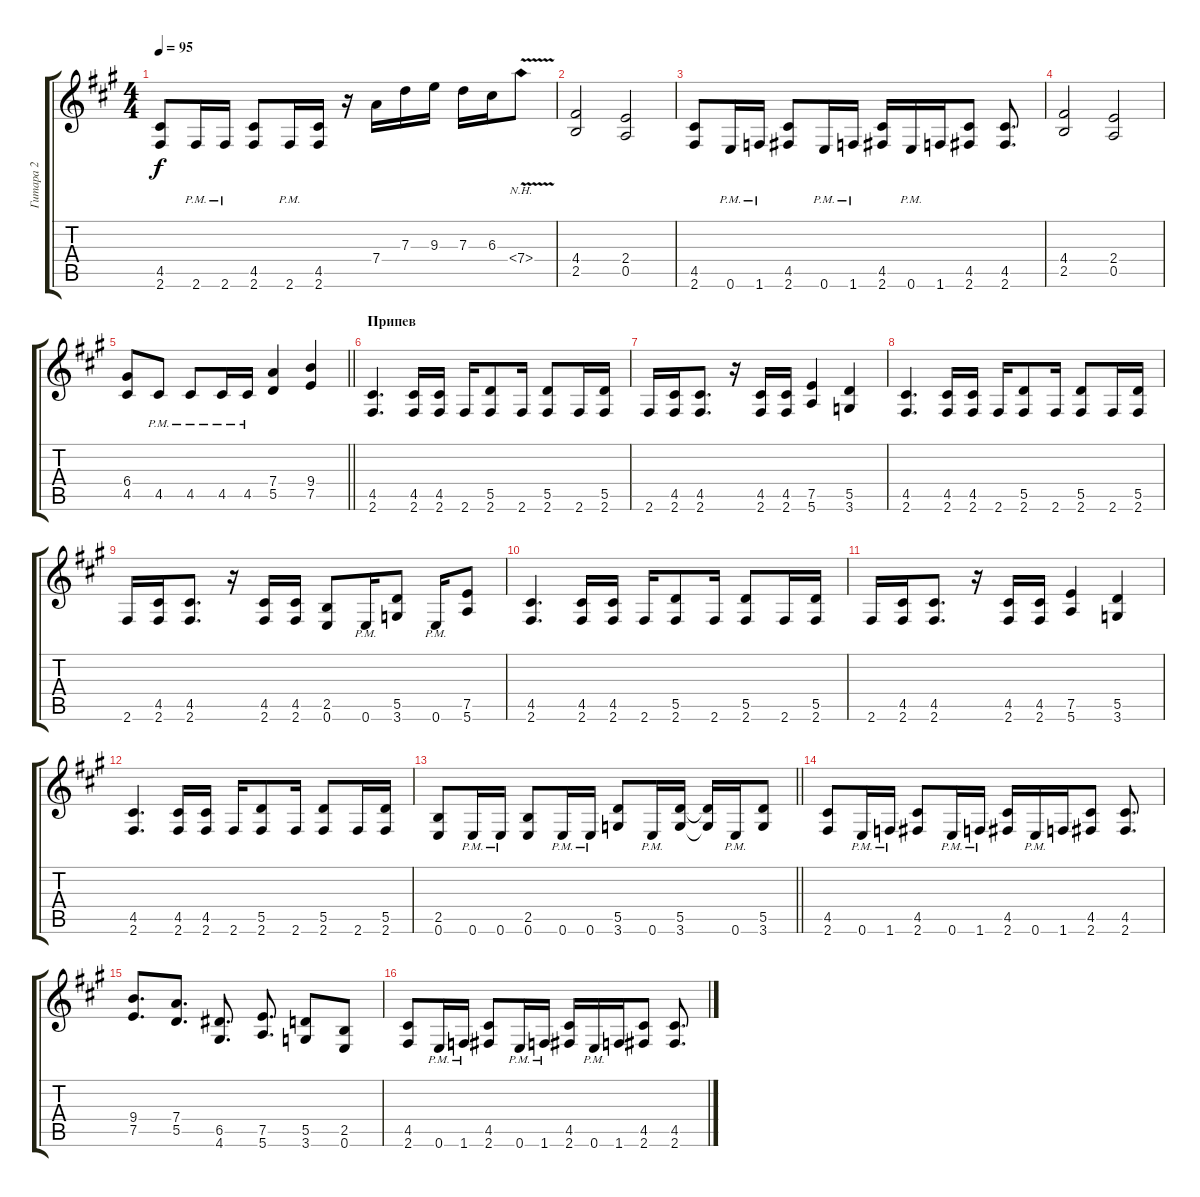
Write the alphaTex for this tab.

\track ("Гитара 2" "Гитара 2") {instrument distortionguitar}
\staff {score tabs}
\tuning (E4 B3 G3 D3 A2 E2) {hide}
\ts (4 4)
\tempo 95
\clef g2
\ks a
(4.5 2.6).8{dy f} 2.6{pm}.16 2.6{pm}.16 (4.5 2.6).8 2.6{pm}.16 (4.5 2.6).16 r.16 7.4.16 7.3.16 9.3.16 7.3.16 6.3.16 7.4{nh v}.8 |
(4.4 2.5).2 (2.4 0.5).2 |
(4.5 2.6).8 0.6{pm}.16 1.6{pm}.16 (4.5 2.6).8 0.6{pm}.16 1.6{pm}.16 (4.5 2.6).16 0.6{pm}.16 1.6.16 (4.5 2.6).8 (4.5 2.6).8{d} |
(4.4 2.5).2 (2.4 0.5).2 |
\barLineRight lightlight
(6.4 4.5).8 4.5{pm}.8 4.5{pm}.8 4.5{pm}.16 4.5{pm}.16 (7.4 5.5).4 (9.4 7.5).4 |
\section ("" "Припев")
(4.5 2.6).4{d} (4.5 2.6).16 (4.5 2.6).16 2.6.16 (5.5 2.6).8 2.6.16 (5.5 2.6).8 2.6.16 (5.5 2.6).16 |
2.6.16 (4.5 2.6).16 (4.5 2.6).8{d} r.16 (4.5 2.6).16 (4.5 2.6).16 (7.5 5.6).4 (5.5 3.6).4 |
(4.5 2.6).4{d} (4.5 2.6).16 (4.5 2.6).16 2.6.16 (5.5 2.6).8 2.6.16 (5.5 2.6).8 2.6.16 (5.5 2.6).16 |
2.6.16 (4.5 2.6).16 (4.5 2.6).8{d} r.16 (4.5 2.6).16 (4.5 2.6).16 (2.5 0.6).8 0.6{pm}.16 (5.5 3.6).8 0.6{pm}.16 (7.5 5.6).8 |
(4.5 2.6).4{d} (4.5 2.6).16 (4.5 2.6).16 2.6.16 (5.5 2.6).8 2.6.16 (5.5 2.6).8 2.6.16 (5.5 2.6).16 |
2.6.16 (4.5 2.6).16 (4.5 2.6).8{d} r.16 (4.5 2.6).16 (4.5 2.6).16 (7.5 5.6).4 (5.5 3.6).4 |
(4.5 2.6).4{d} (4.5 2.6).16 (4.5 2.6).16 2.6.16 (5.5 2.6).8 2.6.16 (5.5 2.6).8 2.6.16 (5.5 2.6).16 |
\barLineRight lightlight
(2.5 0.6).8 0.6{pm}.16 0.6{pm}.16 (2.5 0.6).8 0.6{pm}.16 0.6{pm}.16 (5.5 3.6).8 0.6{pm}.16 (5.5 3.6).16 (5.5{t} 3.6{t}).16 0.6{pm}.16 (5.5 3.6).8 |
(4.5 2.6).8 0.6{pm}.16 1.6{pm}.16 (4.5 2.6).8 0.6{pm}.16 1.6{pm}.16 (4.5 2.6).16 0.6{pm}.16 1.6.16 (4.5 2.6).8 (4.5 2.6).8{d} |
(9.4 7.5).8{d} (7.4 5.5).8{d} (6.5 4.6).8{d} (7.5 5.6).8{d} (5.5 3.6).8 (2.5 0.6).8 |
(4.5 2.6).8 0.6{pm}.16 1.6{pm}.16 (4.5 2.6).8 0.6{pm}.16 1.6{pm}.16 (4.5 2.6).16 0.6{pm}.16 1.6.16 (4.5 2.6).8 (4.5 2.6).8{d}
